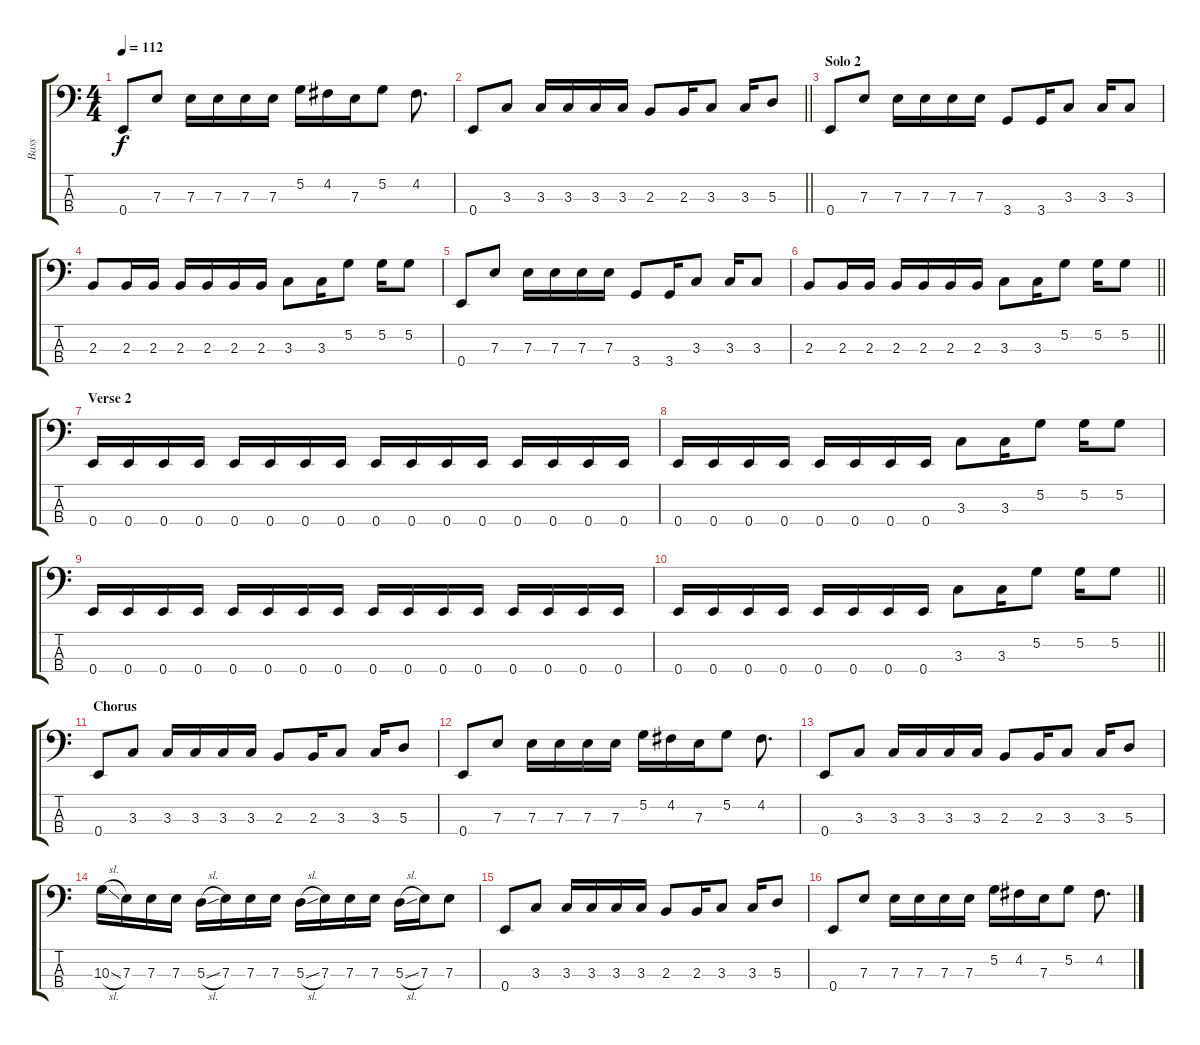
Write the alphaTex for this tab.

\track ("Bass" "Bass") {instrument electricbassfinger}
\staff {score tabs}
\tuning (G2 D2 A1 E1) {hide}
\ts (4 4)
\tempo 112
\clef f4
\ks c
0.4.8{dy f} 7.3.8 7.3.16 7.3.16 7.3.16 7.3.16 5.2.16 4.2.16 7.3.16 5.2.8 4.2.8{d} |
\barLineRight lightlight
0.4.8 3.3.8 3.3.16 3.3.16 3.3.16 3.3.16 2.3.8 2.3.16 3.3.8 3.3.16 5.3.8 |
\section ("" "Solo 2")
0.4.8 7.3.8 7.3.16 7.3.16 7.3.16 7.3.16 3.4.8 3.4.16 3.3.8 3.3.16 3.3.8 |
2.3.8 2.3.16 2.3.16 2.3.16 2.3.16 2.3.16 2.3.16 3.3.8 3.3.16 5.2.8 5.2.16 5.2.8 |
0.4.8 7.3.8 7.3.16 7.3.16 7.3.16 7.3.16 3.4.8 3.4.16 3.3.8 3.3.16 3.3.8 |
\barLineRight lightlight
2.3.8 2.3.16 2.3.16 2.3.16 2.3.16 2.3.16 2.3.16 3.3.8 3.3.16 5.2.8 5.2.16 5.2.8 |
\section ("" "Verse 2")
0.4.16 0.4.16 0.4.16 0.4.16 0.4.16 0.4.16 0.4.16 0.4.16 0.4.16 0.4.16 0.4.16 0.4.16 0.4.16 0.4.16 0.4.16 0.4.16 |
0.4.16 0.4.16 0.4.16 0.4.16 0.4.16 0.4.16 0.4.16 0.4.16 3.3.8 3.3.16 5.2.8 5.2.16 5.2.8 |
0.4.16 0.4.16 0.4.16 0.4.16 0.4.16 0.4.16 0.4.16 0.4.16 0.4.16 0.4.16 0.4.16 0.4.16 0.4.16 0.4.16 0.4.16 0.4.16 |
\barLineRight lightlight
0.4.16 0.4.16 0.4.16 0.4.16 0.4.16 0.4.16 0.4.16 0.4.16 3.3.8 3.3.16 5.2.8 5.2.16 5.2.8 |
\section ("" "Chorus")
0.4.8 3.3.8 3.3.16 3.3.16 3.3.16 3.3.16 2.3.8 2.3.16 3.3.8 3.3.16 5.3.8 |
0.4.8 7.3.8 7.3.16 7.3.16 7.3.16 7.3.16 5.2.16 4.2.16 7.3.16 5.2.8 4.2.8{d} |
0.4.8 3.3.8 3.3.16 3.3.16 3.3.16 3.3.16 2.3.8 2.3.16 3.3.8 3.3.16 5.3.8 |
10.3{sl}.16 7.3.16 7.3.16 7.3.16 5.3{sl}.16 7.3.16 7.3.16 7.3.16 5.3{sl}.16 7.3.16 7.3.16 7.3.16 5.3{sl}.16 7.3.16 7.3.8 |
0.4.8 3.3.8 3.3.16 3.3.16 3.3.16 3.3.16 2.3.8 2.3.16 3.3.8 3.3.16 5.3.8 |
0.4.8 7.3.8 7.3.16 7.3.16 7.3.16 7.3.16 5.2.16 4.2.16 7.3.16 5.2.8 4.2.8{d}
